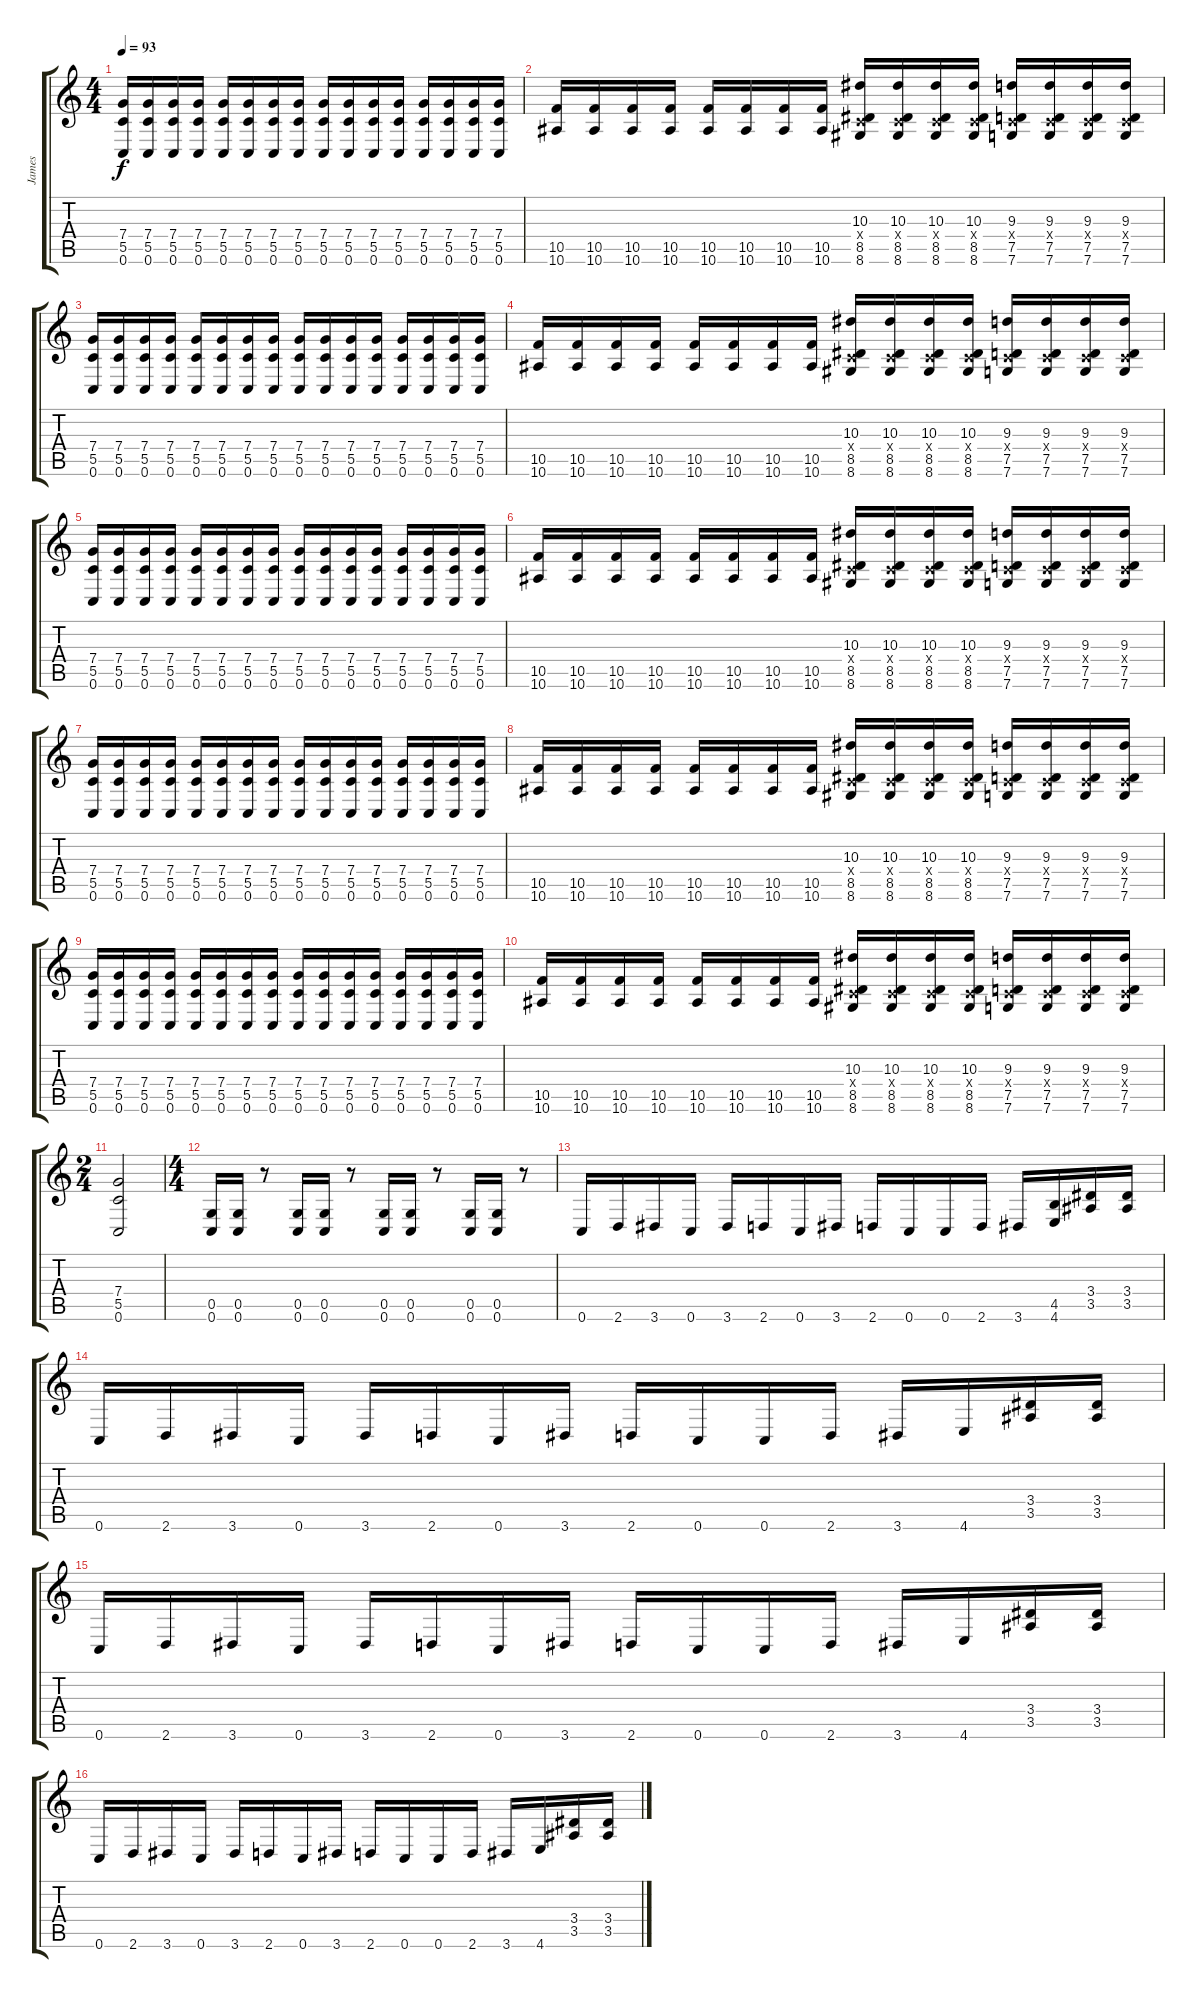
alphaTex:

\track ("James" "James") {instrument overdrivenguitar}
\staff {score tabs}
\tuning (D4 A3 F3 C3 G2 C2) {hide}
\ts (4 4)
\tempo 93
\clef g2
\ks c
(7.4 5.5 0.6).16{dy f} (7.4 5.5 0.6).16 (7.4 5.5 0.6).16 (7.4 5.5 0.6).16 (7.4 5.5 0.6).16 (7.4 5.5 0.6).16 (7.4 5.5 0.6).16 (7.4 5.5 0.6).16 (7.4 5.5 0.6).16 (7.4 5.5 0.6).16 (7.4 5.5 0.6).16 (7.4 5.5 0.6).16 (7.4 5.5 0.6).16 (7.4 5.5 0.6).16 (7.4 5.5 0.6).16 (7.4 5.5 0.6).16 |
(10.5 10.6).16 (10.5 10.6).16 (10.5 10.6).16 (10.5 10.6).16 (10.5 10.6).16 (10.5 10.6).16 (10.5 10.6).16 (10.5 10.6).16 (10.3 0.4{x} 8.5 8.6).16 (10.3 0.4{x} 8.5 8.6).16 (10.3 0.4{x} 8.5 8.6).16 (10.3 0.4{x} 8.5 8.6).16 (9.3 0.4{x} 7.5 7.6).16 (9.3 0.4{x} 7.5 7.6).16 (9.3 0.4{x} 7.5 7.6).16 (9.3 0.4{x} 7.5 7.6).16 |
(7.4 5.5 0.6).16 (7.4 5.5 0.6).16 (7.4 5.5 0.6).16 (7.4 5.5 0.6).16 (7.4 5.5 0.6).16 (7.4 5.5 0.6).16 (7.4 5.5 0.6).16 (7.4 5.5 0.6).16 (7.4 5.5 0.6).16 (7.4 5.5 0.6).16 (7.4 5.5 0.6).16 (7.4 5.5 0.6).16 (7.4 5.5 0.6).16 (7.4 5.5 0.6).16 (7.4 5.5 0.6).16 (7.4 5.5 0.6).16 |
(10.5 10.6).16 (10.5 10.6).16 (10.5 10.6).16 (10.5 10.6).16 (10.5 10.6).16 (10.5 10.6).16 (10.5 10.6).16 (10.5 10.6).16 (10.3 0.4{x} 8.5 8.6).16 (10.3 0.4{x} 8.5 8.6).16 (10.3 0.4{x} 8.5 8.6).16 (10.3 0.4{x} 8.5 8.6).16 (9.3 0.4{x} 7.5 7.6).16 (9.3 0.4{x} 7.5 7.6).16 (9.3 0.4{x} 7.5 7.6).16 (9.3 0.4{x} 7.5 7.6).16 |
(7.4 5.5 0.6).16 (7.4 5.5 0.6).16 (7.4 5.5 0.6).16 (7.4 5.5 0.6).16 (7.4 5.5 0.6).16 (7.4 5.5 0.6).16 (7.4 5.5 0.6).16 (7.4 5.5 0.6).16 (7.4 5.5 0.6).16 (7.4 5.5 0.6).16 (7.4 5.5 0.6).16 (7.4 5.5 0.6).16 (7.4 5.5 0.6).16 (7.4 5.5 0.6).16 (7.4 5.5 0.6).16 (7.4 5.5 0.6).16 |
(10.5 10.6).16 (10.5 10.6).16 (10.5 10.6).16 (10.5 10.6).16 (10.5 10.6).16 (10.5 10.6).16 (10.5 10.6).16 (10.5 10.6).16 (10.3 0.4{x} 8.5 8.6).16 (10.3 0.4{x} 8.5 8.6).16 (10.3 0.4{x} 8.5 8.6).16 (10.3 0.4{x} 8.5 8.6).16 (9.3 0.4{x} 7.5 7.6).16 (9.3 0.4{x} 7.5 7.6).16 (9.3 0.4{x} 7.5 7.6).16 (9.3 0.4{x} 7.5 7.6).16 |
(7.4 5.5 0.6).16 (7.4 5.5 0.6).16 (7.4 5.5 0.6).16 (7.4 5.5 0.6).16 (7.4 5.5 0.6).16 (7.4 5.5 0.6).16 (7.4 5.5 0.6).16 (7.4 5.5 0.6).16 (7.4 5.5 0.6).16 (7.4 5.5 0.6).16 (7.4 5.5 0.6).16 (7.4 5.5 0.6).16 (7.4 5.5 0.6).16 (7.4 5.5 0.6).16 (7.4 5.5 0.6).16 (7.4 5.5 0.6).16 |
(10.5 10.6).16 (10.5 10.6).16 (10.5 10.6).16 (10.5 10.6).16 (10.5 10.6).16 (10.5 10.6).16 (10.5 10.6).16 (10.5 10.6).16 (10.3 0.4{x} 8.5 8.6).16 (10.3 0.4{x} 8.5 8.6).16 (10.3 0.4{x} 8.5 8.6).16 (10.3 0.4{x} 8.5 8.6).16 (9.3 0.4{x} 7.5 7.6).16 (9.3 0.4{x} 7.5 7.6).16 (9.3 0.4{x} 7.5 7.6).16 (9.3 0.4{x} 7.5 7.6).16 |
(7.4 5.5 0.6).16 (7.4 5.5 0.6).16 (7.4 5.5 0.6).16 (7.4 5.5 0.6).16 (7.4 5.5 0.6).16 (7.4 5.5 0.6).16 (7.4 5.5 0.6).16 (7.4 5.5 0.6).16 (7.4 5.5 0.6).16 (7.4 5.5 0.6).16 (7.4 5.5 0.6).16 (7.4 5.5 0.6).16 (7.4 5.5 0.6).16 (7.4 5.5 0.6).16 (7.4 5.5 0.6).16 (7.4 5.5 0.6).16 |
(10.5 10.6).16 (10.5 10.6).16 (10.5 10.6).16 (10.5 10.6).16 (10.5 10.6).16 (10.5 10.6).16 (10.5 10.6).16 (10.5 10.6).16 (10.3 0.4{x} 8.5 8.6).16 (10.3 0.4{x} 8.5 8.6).16 (10.3 0.4{x} 8.5 8.6).16 (10.3 0.4{x} 8.5 8.6).16 (9.3 0.4{x} 7.5 7.6).16 (9.3 0.4{x} 7.5 7.6).16 (9.3 0.4{x} 7.5 7.6).16 (9.3 0.4{x} 7.5 7.6).16 |
\ts (2 4)
(7.4 5.5 0.6).2 |
\ts (4 4)
(0.5 0.6).16 (0.5 0.6).16 r.8 (0.5 0.6).16 (0.5 0.6).16 r.8 (0.5 0.6).16 (0.5 0.6).16 r.8 (0.5 0.6).16 (0.5 0.6).16 r.8 |
0.6.16{instrument electricguitarmuted} 2.6.16 3.6.16 0.6.16 3.6.16 2.6.16 0.6.16 3.6.16 2.6.16 0.6.16 0.6.16 2.6.16 3.6.16 (4.5 4.6).16 (3.4 3.5).16 (3.4 3.5).16 |
0.6.16{instrument overdrivenguitar} 2.6.16 3.6.16 0.6.16 3.6.16 2.6.16 0.6.16 3.6.16 2.6.16 0.6.16 0.6.16 2.6.16 3.6.16 4.6.16 (3.4 3.5).16 (3.4 3.5).16 |
0.6.16 2.6.16 3.6.16 0.6.16 3.6.16 2.6.16 0.6.16 3.6.16 2.6.16 0.6.16 0.6.16 2.6.16 3.6.16 4.6.16 (3.4 3.5).16 (3.4 3.5).16 |
0.6.16 2.6.16 3.6.16 0.6.16 3.6.16 2.6.16 0.6.16 3.6.16 2.6.16 0.6.16 0.6.16 2.6.16 3.6.16 4.6.16 (3.4 3.5).16 (3.4 3.5).16
